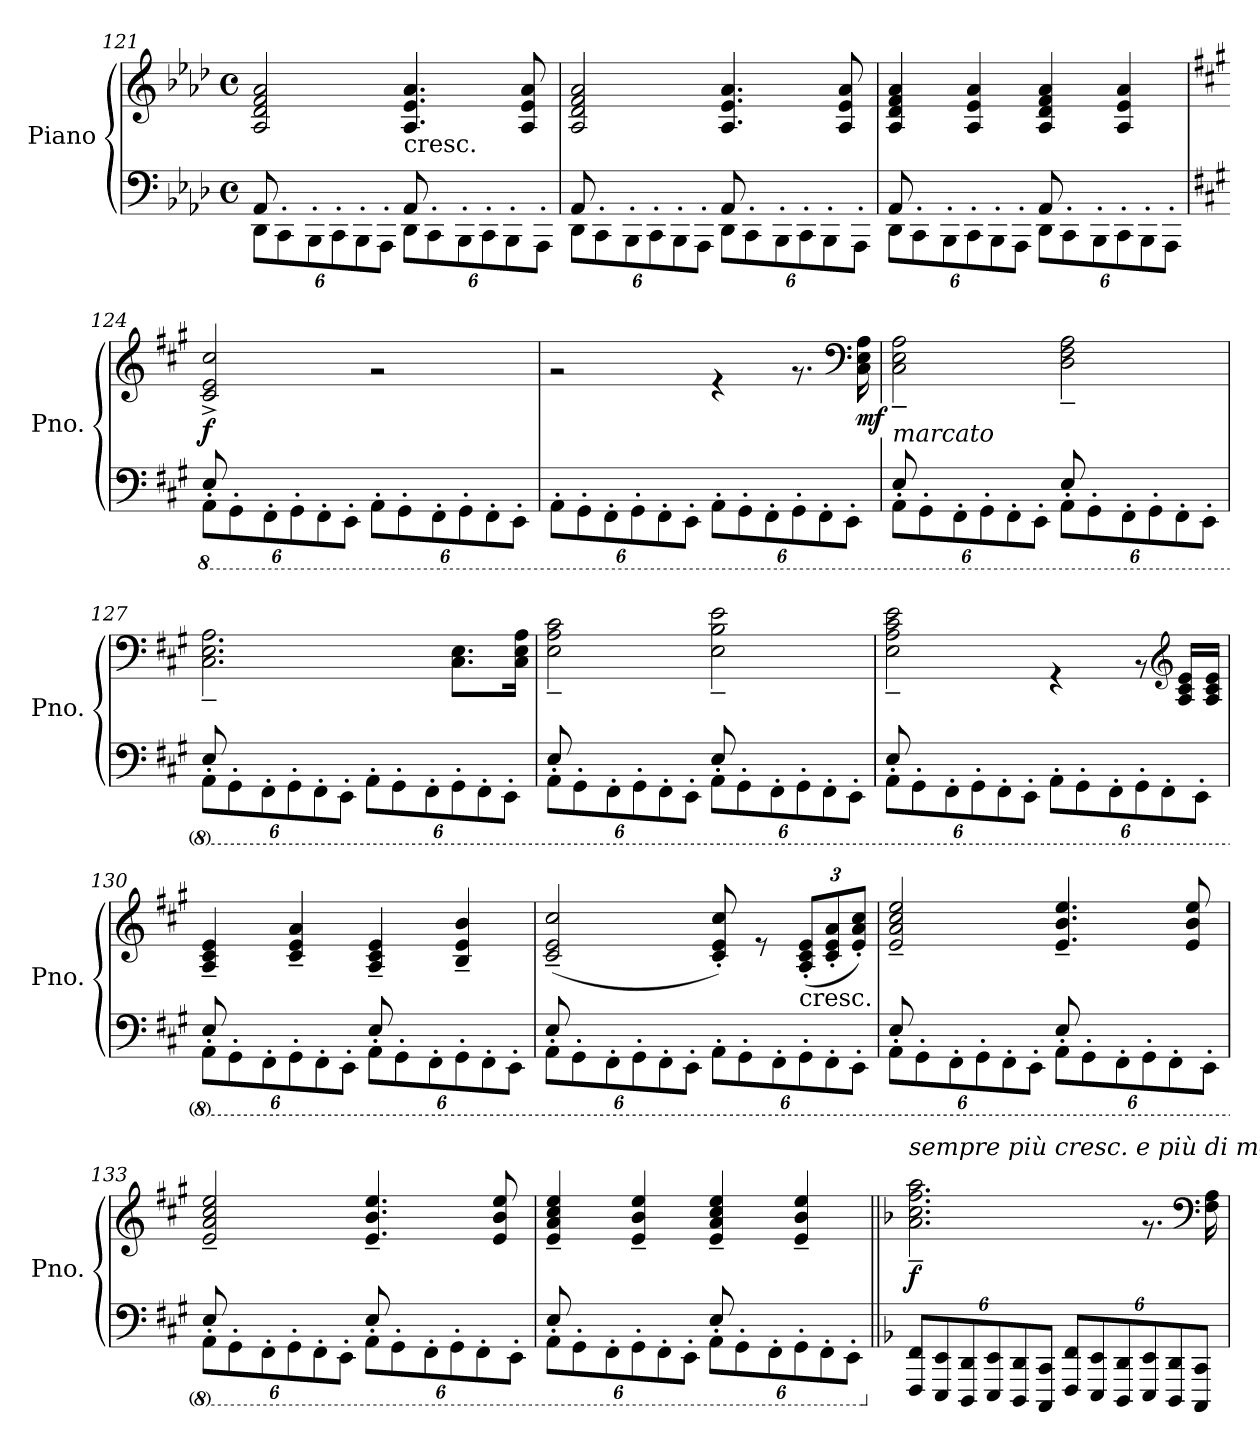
**kern	**kern	**dynam
*part1	*part1	*part1
*staff2	*staff1	*staff1/2
*I"Piano	*	*
*I'Pno.	*	*
*clefF4	*clefG2	*
*k[b-e-a-d-]	*k[b-e-a-d-]	*
*M4/4	*M4/4	*
*met(c)	*met(c)	*
*Xbrackettup	*	*
=121	=121	=121
*^	*^	*
12DD-'\L	8AA-/	1ryy	2A-/ 2d-/ 2f/ 2a-/	.
12CC'\	.	.	.	.
.	8ryy	.	.	.
12BBB-'\	.	.	.	.
12CC'\	4ryy	.	.	.
12BBB-'\	.	.	.	.
12AAA-'\J	.	.	.	.
!	!	!	!LO:TX:b:t=cresc.	!
12DD-'\L	8AA-/	.	4.A-/ 4.e-/ 4.a-/	.
12CC'\	.	.	.	.
.	8ryy	.	.	.
12BBB-'\	.	.	.	.
12CC'\	4ryy	.	.	.
12BBB-'\	.	.	.	.
.	.	.	8A-/ 8e-/ 8a-/	.
12AAA-'\J	.	.	.	.
=122	=122	=122	=122	=122
12DD-'\L	8AA-/	1ryy	2A-/ 2d-/ 2f/ 2a-/	.
12CC'\	.	.	.	.
.	8ryy	.	.	.
12BBB-'\	.	.	.	.
12CC'\	4ryy	.	.	.
12BBB-'\	.	.	.	.
12AAA-'\J	.	.	.	.
12DD-'\L	8AA-/	.	4.A-/ 4.e-/ 4.a-/	.
12CC'\	.	.	.	.
.	8ryy	.	.	.
12BBB-'\	.	.	.	.
12CC'\	4ryy	.	.	.
12BBB-'\	.	.	.	.
.	.	.	8A-/ 8e-/ 8a-/	.
12AAA-'\J	.	.	.	.
!!LO:LB:g=z	!!
=123	=123	=123	=123	=123
*	*	*MM120	*	*
12DD-'\L	8AA-/	1ryy	4A-/ 4d-/ 4f/ 4a-/	.
12CC'\	.	.	.	.
.	8ryy	.	.	.
12BBB-'\	.	.	.	.
12CC'\	4ryy	.	4A-/ 4e-/ 4a-/	.
12BBB-'\	.	.	.	.
12AAA-'\J	.	.	.	.
*	*	*MM125	*	*
12DD-'\L	8AA-/	.	4A-/ 4d-/ 4f/ 4a-/	.
12CC'\	.	.	.	.
.	8ryy	.	.	.
12BBB-'\	.	.	.	.
*	*	*MM130	*	*
12CC'\	4ryy	.	4A-/ 4e-/ 4a-/	.
12BBB-'\	.	.	.	.
12AAA-'\J	.	.	.	.
=124	=124	=124	=124	=124
*k[f#c#g#]	*	*k[f#c#g#]	*	*
*8ba	*	*	*	*
!	!	!	!	!LO:DY:b
12AAA'\L	8EE/	1ryy	2c#/^ 2e/^ 2cc#/^	f
12GGG#'\	.	.	.	.
.	8ryy	.	.	.
12FFF#'\	.	.	.	.
12GGG#'\	4ryy	.	.	.
12FFF#'\	.	.	.	.
12EEE'\J	.	.	.	.
12AAA'\L	8ryy	.	2r	.
12GGG#'\	.	.	.	.
.	8ryy	.	.	.
12FFF#'\	.	.	.	.
12GGG#'\	4ryy	.	.	.
12FFF#'\	.	.	.	.
12EEE'\J	.	.	.	.
*v	*v	*	*	*
=125	=125	=125	=125
12AAA'\L	1ryy	2r	.
12GGG#'\	.	.	.
12FFF#'\	.	.	.
12GGG#'\	.	.	.
12FFF#'\	.	.	.
12EEE'\J	.	.	.
12AAA'\L	.	4r	.
12GGG#'\	.	.	.
12FFF#'\	.	.	.
12GGG#'\	.	8.r	.
12FFF#'\	.	.	.
12EEE'\J	.	.	.
*	*clefF4	*	*
!	!	!	!LO:DY:b
.	.	16C#\ 16E\ 16A\	mf
!!LO:LB:g=z	!!
=126	=126	=126	=126
*^	*	*	*
!LO:TX:a:i:t=marcato	!	!	!	!
12AAA'\L	8EE/	1ryy	2C#\~ 2E\~ 2A\~	.
12GGG#'\	.	.	.	.
.	8ryy	.	.	.
12FFF#'\	.	.	.	.
12GGG#'\	4ryy	.	.	.
12FFF#'\	.	.	.	.
12EEE'\J	.	.	.	.
12AAA'\L	8EE/	.	2D\~ 2F#\~ 2A\~	.
12GGG#'\	.	.	.	.
.	8ryy	.	.	.
12FFF#'\	.	.	.	.
12GGG#'\	4ryy	.	.	.
12FFF#'\	.	.	.	.
12EEE'\J	.	.	.	.
=127	=127	=127	=127	=127
12AAA'\L	8EE/	1ryy	2.C#\~ 2.E\~ 2.A\~	.
12GGG#'\	.	.	.	.
.	8ryy	.	.	.
12FFF#'\	.	.	.	.
12GGG#'\	4ryy	.	.	.
12FFF#'\	.	.	.	.
12EEE'\J	.	.	.	.
12AAA'\L	8ryy	.	.	.
12GGG#'\	.	.	.	.
.	8ryy	.	.	.
12FFF#'\	.	.	.	.
12GGG#'\	4ryy	.	8.C#\ 8.E\L	.
12FFF#'\	.	.	.	.
12EEE'\J	.	.	.	.
.	.	.	16C#\ 16E\ 16A\Jk	.
=128	=128	=128	=128	=128
12AAA'\L	8EE/	1ryy	2E\~ 2A\~ 2c#\~	.
12GGG#'\	.	.	.	.
.	8ryy	.	.	.
12FFF#'\	.	.	.	.
12GGG#'\	4ryy	.	.	.
12FFF#'\	.	.	.	.
12EEE'\J	.	.	.	.
12AAA'\L	8EE/	.	2E\~ 2B\~ 2e\~	.
12GGG#'\	.	.	.	.
.	8ryy	.	.	.
12FFF#'\	.	.	.	.
12GGG#'\	4ryy	.	.	.
12FFF#'\	.	.	.	.
12EEE'\J	.	.	.	.
!!LO:PB:g=z	!!
=129	=129	=129	=129	=129
12AAA'\L	8EE/	1ryy	2E\~ 2A\~ 2c#\~ 2e\~	.
12GGG#'\	.	.	.	.
.	8ryy	.	.	.
12FFF#'\	.	.	.	.
12GGG#'\	4ryy	.	.	.
12FFF#'\	.	.	.	.
12EEE'\J	.	.	.	.
12AAA'\L	8ryy	.	4r	.
12GGG#'\	.	.	.	.
.	8ryy	.	.	.
12FFF#'\	.	.	.	.
12GGG#'\	4ryy	.	8r	.
12FFF#'\	.	.	.	.
*	*	*clefG2	*	*
.	.	.	16A/ 16c#/ 16e/LL	.
12EEE'\J	.	.	.	.
.	.	.	16A/ 16c#/ 16e/JJ	.
=130	=130	=130	=130	=130
12AAA'\L	8EE/	1ryy	4A/~ 4c#/~ 4e/~	.
12GGG#'\	.	.	.	.
.	8ryy	.	.	.
12FFF#'\	.	.	.	.
12GGG#'\	4ryy	.	4c#/~ 4e/~ 4a/~	.
12FFF#'\	.	.	.	.
12EEE'\J	.	.	.	.
12AAA'\L	8EE/	.	4A/~ 4c#/~ 4e/~	.
12GGG#'\	.	.	.	.
.	8ryy	.	.	.
12FFF#'\	.	.	.	.
12GGG#'\	4ryy	.	4B/~ 4e/~ 4b/~	.
12FFF#'\	.	.	.	.
12EEE'\J	.	.	.	.
=131	=131	=131	=131	=131
12AAA'\L	8EE/	1ryy	(>2c#/~ 2e/~ 2cc#/~	.
12GGG#'\	.	.	.	.
.	8ryy	.	.	.
12FFF#'\	.	.	.	.
12GGG#'\	4ryy	.	.	.
12FFF#'\	.	.	.	.
12EEE'\J	.	.	.	.
12AAA'\L	8ryy	.	8c#/' 8e/' 8cc#/')	.
12GGG#'\	.	.	.	.
.	8ryy	.	8r	.
12FFF#'\	.	.	.	.
*	*	*	*Xbrackettup	*
!	!	!	!LO:TX:b:t=cresc.	!
12GGG#'\	4ryy	.	(>12A/' 12c#/' 12e/'L	.
12FFF#'\	.	.	12c#/' 12e/' 12a/'	.
12EEE'\J	.	.	12e/' 12a/' 12cc#/'J)	.
!!LO:LB:g=z	!!
=132	=132	=132	=132	=132
12AAA'\L	8EE/	1ryy	2e/~ 2a/~ 2cc#/~ 2ee/~	.
12GGG#'\	.	.	.	.
.	8ryy	.	.	.
12FFF#'\	.	.	.	.
12GGG#'\	4ryy	.	.	.
12FFF#'\	.	.	.	.
12EEE'\J	.	.	.	.
12AAA'\L	8EE/	.	4.e/~ 4.b/~ 4.ee/~	.
12GGG#'\	.	.	.	.
.	8ryy	.	.	.
12FFF#'\	.	.	.	.
12GGG#'\	4ryy	.	.	.
12FFF#'\	.	.	.	.
.	.	.	8e/ 8b/ 8ee/	.
12EEE'\J	.	.	.	.
=133	=133	=133	=133	=133
12AAA'\L	8EE/	1ryy	2e/~ 2a/~ 2cc#/~ 2ee/~	.
12GGG#'\	.	.	.	.
.	8ryy	.	.	.
12FFF#'\	.	.	.	.
12GGG#'\	4ryy	.	.	.
12FFF#'\	.	.	.	.
12EEE'\J	.	.	.	.
12AAA'\L	8EE/	.	4.e/~ 4.b/~ 4.ee/~	.
12GGG#'\	.	.	.	.
.	8ryy	.	.	.
12FFF#'\	.	.	.	.
12GGG#'\	4ryy	.	.	.
12FFF#'\	.	.	.	.
.	.	.	8e/ 8b/ 8ee/	.
12EEE'\J	.	.	.	.
=134	=134	=134	=134	=134
12AAA'\L	8EE/	1ryy	4e/~ 4a/~ 4cc#/~ 4ee/~	.
12GGG#'\	.	.	.	.
.	8ryy	.	.	.
12FFF#'\	.	.	.	.
12GGG#'\	4ryy	.	4e/~ 4b/~ 4ee/~	.
12FFF#'\	.	.	.	.
12EEE'\J	.	.	.	.
12AAA'\L	8EE/	.	4e/~ 4a/~ 4cc#/~ 4ee/~	.
12GGG#'\	.	.	.	.
.	8ryy	.	.	.
12FFF#'\	.	.	.	.
12GGG#'\	4ryy	.	4e/~ 4b/~ 4ee/~	.
12FFF#'\	.	.	.	.
12EEE'\J	.	.	.	.
*v	*v	*	*	*
!!LO:LB:g=z	!!
=135||	=135||	=135||	=135||
*k[b-]	*k[b-]	*	*
*X8ba	*	*	*
!	!LO:TX:a:i:t=sempre più cresc. e più di moto	!	!
!	!	!	!LO:DY:b
12FFF/ 12FF/L	1ryy	2.a\~ 2.cc\~ 2.ff\~ 2.aa\~	f
12EEE/ 12EE/	.	.	.
12DDD/ 12DD/	.	.	.
12EEE/ 12EE/	.	.	.
12DDD/ 12DD/	.	.	.
12CCC/ 12CC/J	.	.	.
12FFF/ 12FF/L	.	.	.
12EEE/ 12EE/	.	.	.
12DDD/ 12DD/	.	.	.
12EEE/ 12EE/	.	8.r	.
12DDD/ 12DD/	.	.	.
12CCC/ 12CC/J	.	.	.
*	*clefF4	*	*
.	.	16F\ 16A\	.
*	*v	*v	*
=	=	=
*-	*-	*-
